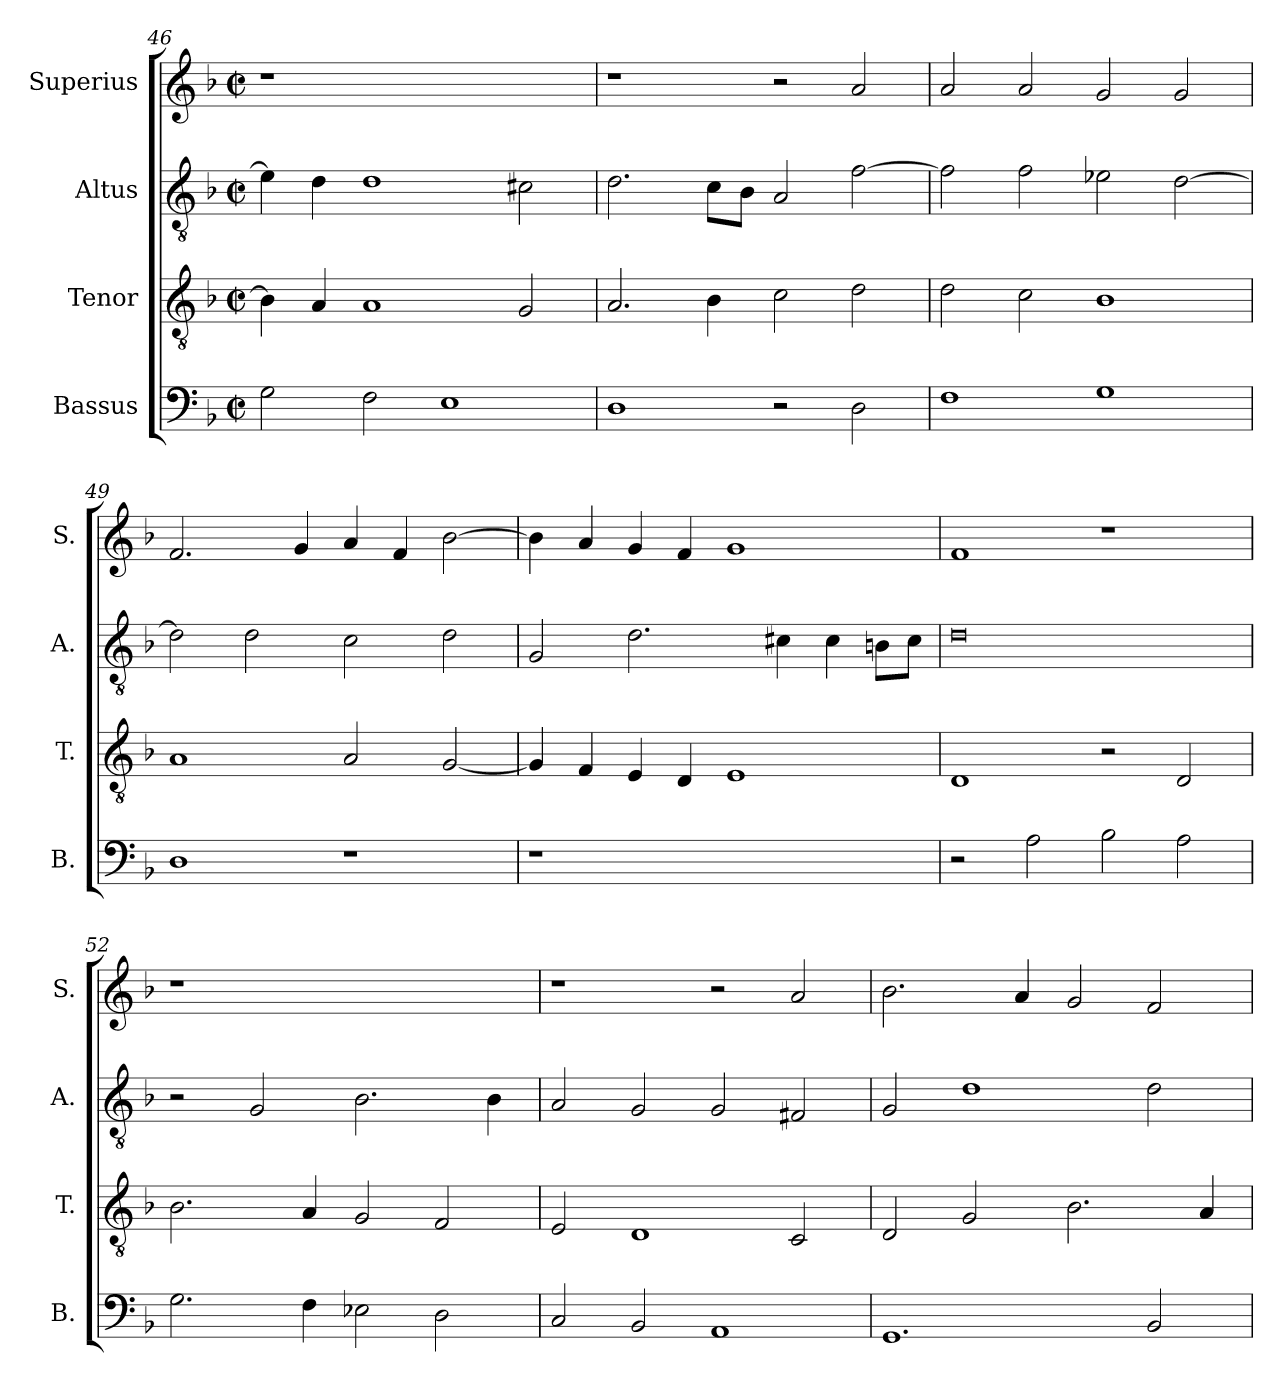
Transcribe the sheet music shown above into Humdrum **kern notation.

**kern	**kern	**kern	**kern
*part4	*part3	*part2	*part1
*staff4	*staff3	*staff2	*staff1
*I"Bassus	*I"Tenor	*I"Altus	*I"Superius
*I'B.	*I'T.	*I'A.	*I'S.
*clefF4	*clefGv2	*clefGv2	*clefG2
*	*ITrd7c12	*ITrd7c12	*
*k[b-]	*k[b-]	*k[b-]	*k[b-]
*F:	*F:	*F:	*F:
*M2/2	*M2/2	*M2/2	*M2/2
*met(c|)	*met(c|)	*met(c|)	*met(c|)
=46	=46	=46	=46
!	!	!	!LO:N:vis=1
2Gi\	4BB-i\]	4Ei\]	1r
.	4AAi/	4Di\	.
2Fi\	1AAi	1Di	.
1Ei	.	.	1ryy
.	2GGi/	2C#Xi\	.
=47	=47	=47	=47
1Di	2.AAi/	2.Di\	1r
.	4BB-i\	8Ci\L	.
.	.	8BB-i\J	.
2r	2Ci\	2AAi/	2r
2Di\	2Di\	[>2Fi\	2ai/
=48	=48	=48	=48
1Fi	2Di\	2Fi\]	2ai/
.	2Ci\	2Fi\	2ai/
1Gi	1BB-i	2E-Xi\	2gi/
.	.	[>2Di\	2gi/
!!LO:LB:g=z
=49	=49	=49	=49
1Di	1AAi	2Di\]	2.fi/
.	.	2Di\	.
.	.	.	4gi/
1r	2AAi/	2Ci\	4ai/
.	.	.	4fi/
.	[<2GGi/	2Di\	[>2b-i\
=50	=50	=50	=50
!LO:N:vis=1	!	!	!
1r	4GGi/]	2GGi/	4b-i\]
.	4FFi/	.	4ai/
.	4EEi/	2.Di\	4gi/
.	4DDi/	.	4fi/
1ryy	1EEi	.	1gi
.	.	4C#Xi\	.
.	.	4C#i\	.
.	.	8BBni\L	.
.	.	8C#i\J	.
=51	=51	=51	=51
2r	1DDi	0Di	1fi
2Ai\	.	.	.
2B-i\	2r	.	1r
2Ai\	2DDi/	.	.
=52	=52	=52	=52
!	!	!	!LO:N:vis=1
2.Gi\	2.BB-i\	2r	1r
.	.	2GGi/	.
4Fi\	4AAi/	.	.
2E-Xi\	2GGi/	2.BB-i\	1ryy
2Di\	2FFi/	.	.
.	.	4BB-i\	.
!!LO:LB:g=z
=53	=53	=53	=53
2Ci/	2EEi/	2AAi/	1r
2BB-i/	1DDi	2GGi/	.
1AAi	.	2GGi/	2r
.	2CCi/	2FF#Xi/	2ai/
=54	=54	=54	=54
1.GGi	2DDi/	2GGi/	2.b-i\
.	2GGi/	1Di	.
.	.	.	4ai/
.	2.BB-i\	.	2gi/
2BB-i/	.	2Di\	2fi/
.	4AAi/	.	.
=	=	=	=
*-	*-	*-	*-
